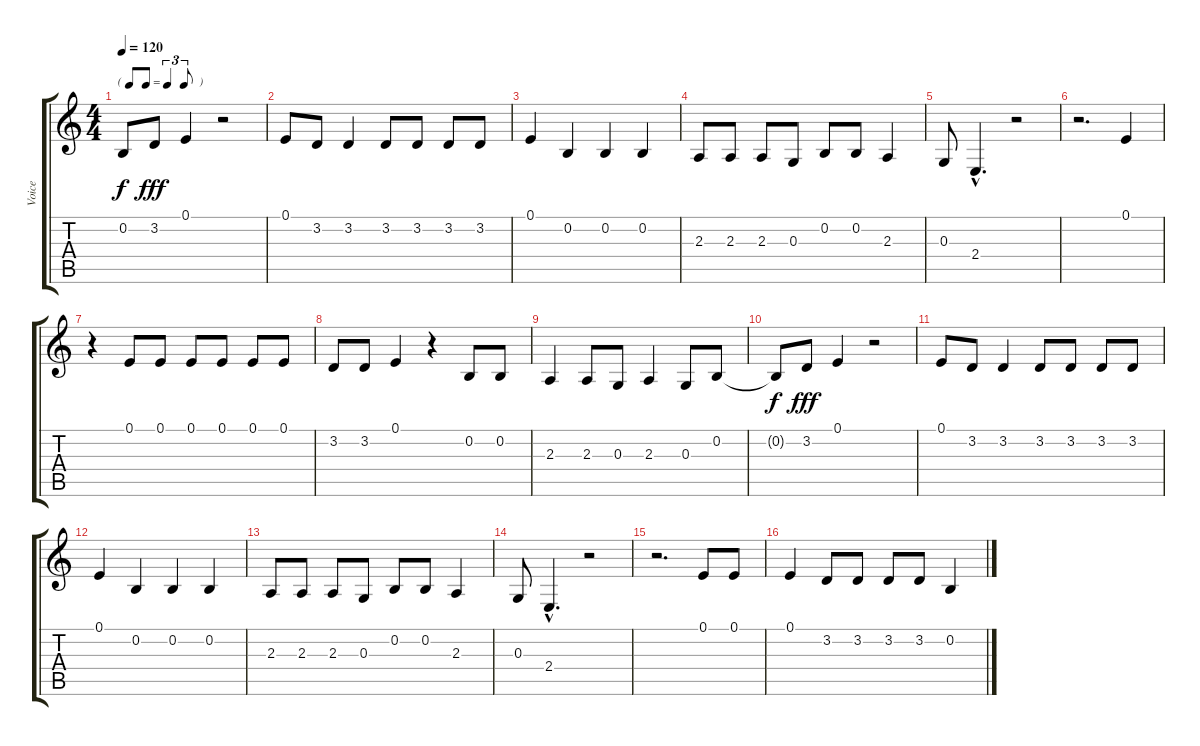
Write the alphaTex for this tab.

\track ("Voice" "Voice") {instrument englishhorn}
\staff {score tabs}
\tuning (E4 B3 G3 D3 A2 E2) {hide}
\ts (4 4)
\tf triplet8th
\tempo 120
\clef g2
\ks c
0.2{t}.8{dy f} 3.2.8{dy fff} 0.1.4 r.2 |
0.1.8 3.2.8 3.2.4 3.2.8 3.2.8 3.2.8 3.2.8 |
0.1.4 0.2.4 0.2.4 0.2.4 |
2.3.8 2.3.8 2.3.8 0.3.8 0.2.8 0.2.8 2.3.4 |
0.3.8 2.4{hac}.4{d} r.2 |
r.2{d} 0.1.4 |
r.4 0.1.8 0.1.8 0.1.8 0.1.8 0.1.8 0.1.8 |
3.2.8 3.2.8 0.1.4 r.4 0.2.8 0.2.8 |
2.3.4 2.3.8 0.3.8 2.3.4 0.3.8 0.2.8 |
0.2{t}.8{dy f} 3.2.8{dy fff} 0.1.4 r.2 |
0.1.8 3.2.8 3.2.4 3.2.8 3.2.8 3.2.8 3.2.8 |
0.1.4 0.2.4 0.2.4 0.2.4 |
2.3.8 2.3.8 2.3.8 0.3.8 0.2.8 0.2.8 2.3.4 |
0.3.8 2.4{hac}.4{d} r.2 |
r.2{d} 0.1.8 0.1.8 |
0.1.4 3.2.8 3.2.8 3.2.8 3.2.8 0.2.4
